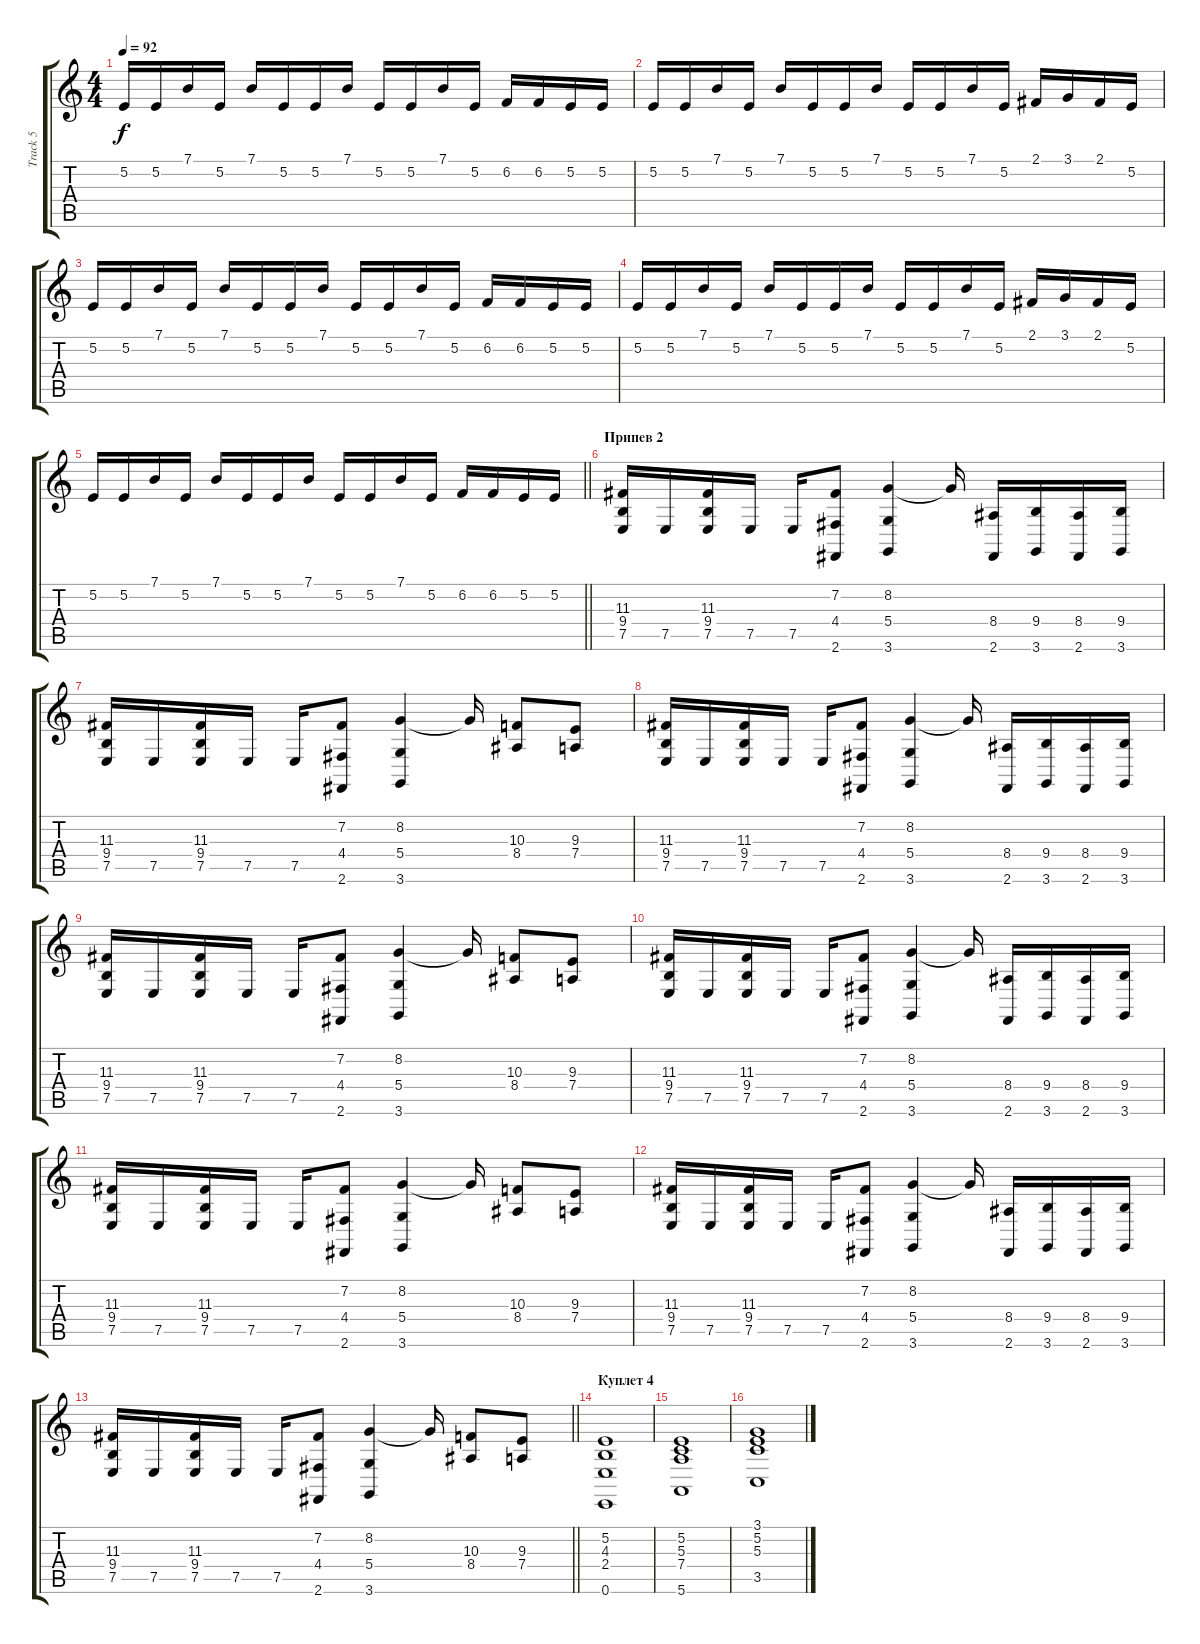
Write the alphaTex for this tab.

\track ("Track 5" "Track 5") {instrument stringensemble1}
\staff {score tabs}
\tuning (E4 B3 G3 D3 A2 E2) {hide}
\ts (4 4)
\tempo 92
\clef g2
\ks c
5.2.16{dy f} 5.2.16 7.1.16 5.2.16 7.1.16 5.2.16 5.2.16 7.1.16 5.2.16 5.2.16 7.1.16 5.2.16 6.2.16 6.2.16 5.2.16 5.2.16 |
5.2.16 5.2.16 7.1.16 5.2.16 7.1.16 5.2.16 5.2.16 7.1.16 5.2.16 5.2.16 7.1.16 5.2.16 2.1.16 3.1.16 2.1.16 5.2.16 |
5.2.16 5.2.16 7.1.16 5.2.16 7.1.16 5.2.16 5.2.16 7.1.16 5.2.16 5.2.16 7.1.16 5.2.16 6.2.16 6.2.16 5.2.16 5.2.16 |
5.2.16 5.2.16 7.1.16 5.2.16 7.1.16 5.2.16 5.2.16 7.1.16 5.2.16 5.2.16 7.1.16 5.2.16 2.1.16 3.1.16 2.1.16 5.2.16 |
\barLineRight lightlight
5.2.16 5.2.16 7.1.16 5.2.16 7.1.16 5.2.16 5.2.16 7.1.16 5.2.16 5.2.16 7.1.16 5.2.16 6.2.16 6.2.16 5.2.16 5.2.16 |
\section ("" "Припев 2")
(11.3 9.4 7.5).16 7.5.16 (11.3 9.4 7.5).16 7.5.16 7.5.16 (7.2 4.4 2.6).8 (8.2 5.4 3.6).4 8.2{t}.16 (8.4 2.6).16 (9.4 3.6).16 (8.4 2.6).16 (9.4 3.6).16 |
(11.3 9.4 7.5).16 7.5.16 (11.3 9.4 7.5).16 7.5.16 7.5.16 (7.2 4.4 2.6).8 (8.2 5.4 3.6).4 8.2{t}.16 (10.3 8.4).8 (9.3 7.4).8 |
(11.3 9.4 7.5).16 7.5.16 (11.3 9.4 7.5).16 7.5.16 7.5.16 (7.2 4.4 2.6).8 (8.2 5.4 3.6).4 8.2{t}.16 (8.4 2.6).16 (9.4 3.6).16 (8.4 2.6).16 (9.4 3.6).16 |
(11.3 9.4 7.5).16 7.5.16 (11.3 9.4 7.5).16 7.5.16 7.5.16 (7.2 4.4 2.6).8 (8.2 5.4 3.6).4 8.2{t}.16 (10.3 8.4).8 (9.3 7.4).8 |
(11.3 9.4 7.5).16 7.5.16 (11.3 9.4 7.5).16 7.5.16 7.5.16 (7.2 4.4 2.6).8 (8.2 5.4 3.6).4 8.2{t}.16 (8.4 2.6).16 (9.4 3.6).16 (8.4 2.6).16 (9.4 3.6).16 |
(11.3 9.4 7.5).16 7.5.16 (11.3 9.4 7.5).16 7.5.16 7.5.16 (7.2 4.4 2.6).8 (8.2 5.4 3.6).4 8.2{t}.16 (10.3 8.4).8 (9.3 7.4).8 |
(11.3 9.4 7.5).16 7.5.16 (11.3 9.4 7.5).16 7.5.16 7.5.16 (7.2 4.4 2.6).8 (8.2 5.4 3.6).4 8.2{t}.16 (8.4 2.6).16 (9.4 3.6).16 (8.4 2.6).16 (9.4 3.6).16 |
\barLineRight lightlight
(11.3 9.4 7.5).16 7.5.16 (11.3 9.4 7.5).16 7.5.16 7.5.16 (7.2 4.4 2.6).8 (8.2 5.4 3.6).4 8.2{t}.16 (10.3 8.4).8 (9.3 7.4).8 |
\section ("" "Куплет 4 ")
(5.2 4.3 2.4 0.6).1 |
(5.2 5.3 7.4 5.6).1 |
(3.1 5.2 5.3 3.5).1
